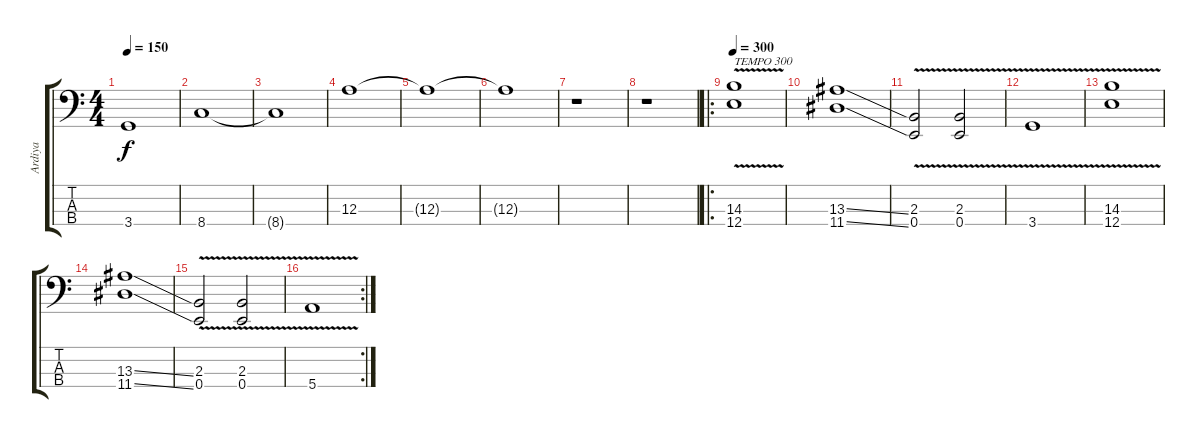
\track ("Ardiya" "Ardiya") {instrument slapbass1}
\staff {score tabs}
\tuning (G2 D2 A1 E1) {hide}
\ts (4 4)
\tempo 150
\clef f4
\ks c
3.4{t}.1{dy f} |
8.4.1 |
8.4{t}.1 |
12.3.1 |
12.3{t}.1 |
12.3{t}.1 |
r.1 |
r.1 |
\ro
\tempo 300
(14.3{v} 12.4{v}).1{txt "TEMPO 300"} |
(13.3{ss} 11.4{ss}).1 |
(2.3{v} 0.4{v}).2 (2.3{v} 0.4{v}).2 |
3.4{v}.1 |
(14.3{v} 12.4{v}).1 |
(13.3{ss} 11.4{ss}).1 |
(2.3{v} 0.4{v}).2 (2.3{v} 0.4{v}).2 |
\rc 2
5.4{v}.1
